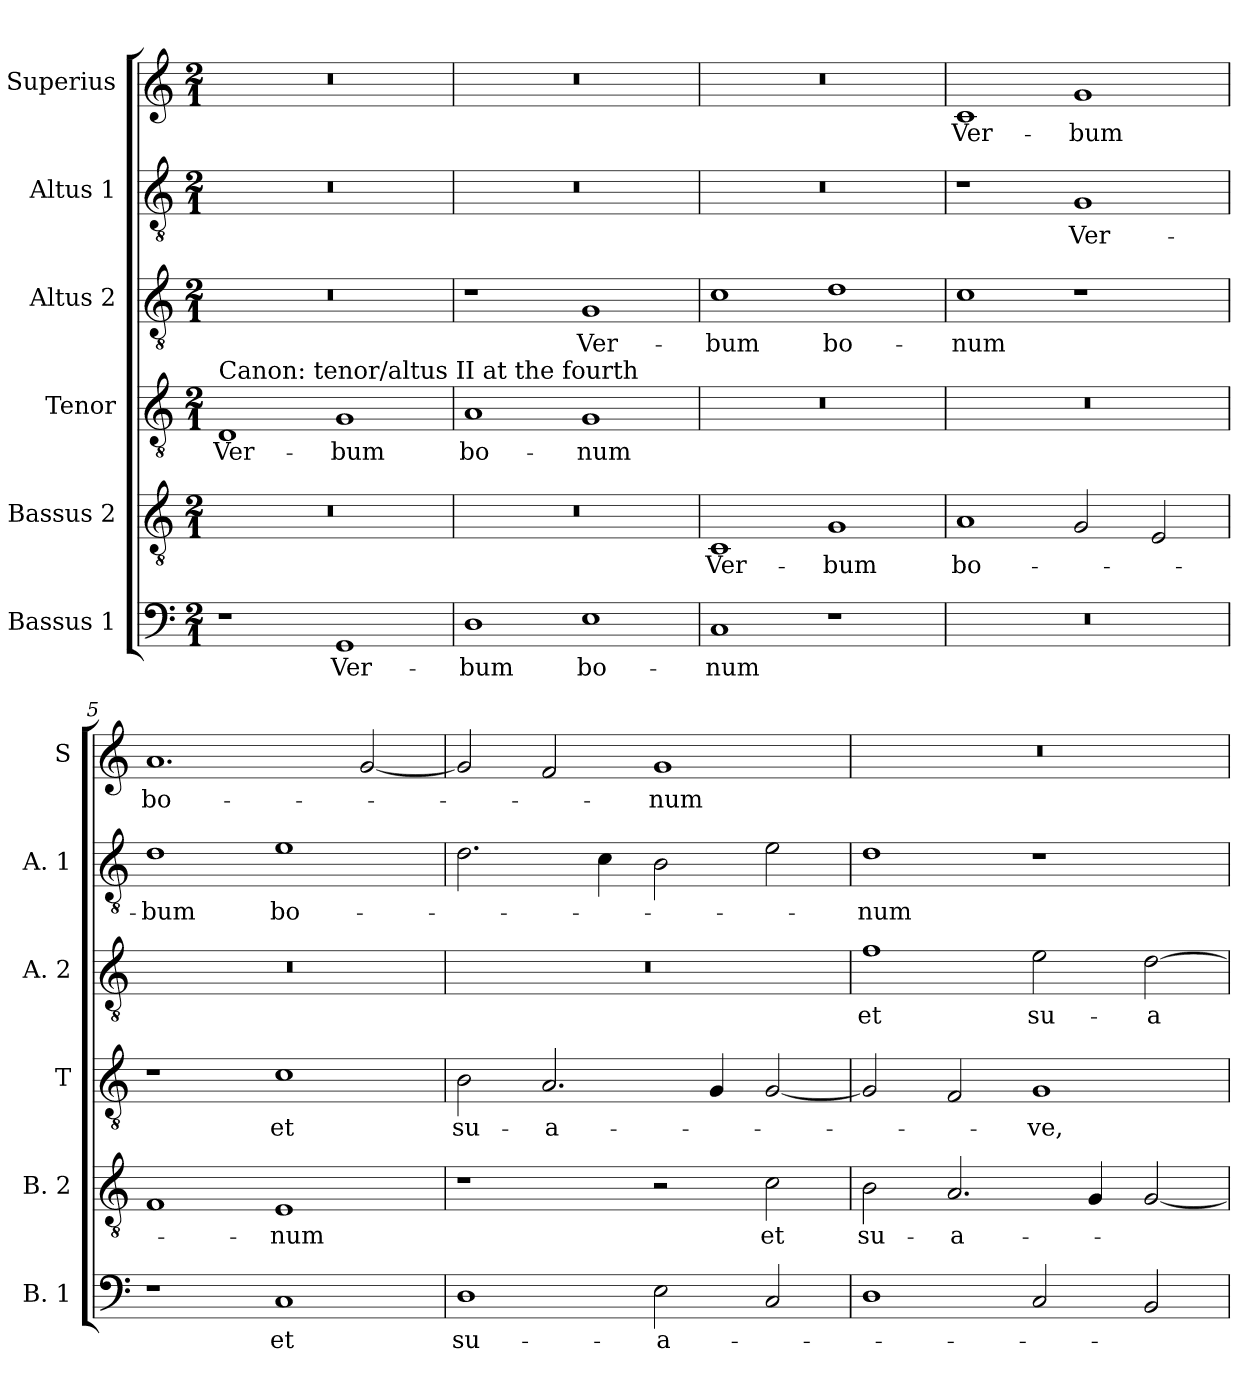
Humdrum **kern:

**kern	**text	**kern	**text	**kern	**text	**kern	**text	**kern	**text	**kern	**text
*part6	*part6	*part5	*part5	*part4	*part4	*part3	*part3	*part2	*part2	*part1	*part1
*staff6	*staff6	*staff5	*staff5	*staff4	*staff4	*staff3	*staff3	*staff2	*staff2	*staff1	*staff1
*I"Bassus 1	*	*I"Bassus 2	*	*I"Tenor	*	*I"Altus 2	*	*I"Altus 1	*	*I"Superius	*
*I'B. 1	*	*I'B. 2	*	*I'T	*	*I'A. 2	*	*I'A. 1	*	*I'S	*
*clefF4	*	*clefGv2	*	*clefGv2	*	*clefGv2	*	*clefGv2	*	*clefG2	*
*k[]	*	*k[]	*	*k[]	*	*k[]	*	*k[]	*	*k[]	*
*C:	*	*C:	*	*C:	*	*C:	*	*C:	*	*C:	*
*M2/1	*	*M2/1	*	*M2/1	*	*M2/1	*	*M2/1	*	*M2/1	*
=1	=1	=1	=1	=1	=1	=1	=1	=1	=1	=1	=1
!	!	!	!	!LO:TX:a:t=Canon&colon; tenor/altus II at the fourth	!	!	!	!	!	!	!
1r	.	0r	.	1D	Ver-	0r	.	0r	.	0r	.
1GG	Ver-	.	.	1G	-bum	.	.	.	.	.	.
=2	=2	=2	=2	=2	=2	=2	=2	=2	=2	=2	=2
1D	-bum	0r	.	1A	bo-	1r	.	0r	.	0r	.
1E	bo-	.	.	1G	-num	1G	Ver-	.	.	.	.
=3	=3	=3	=3	=3	=3	=3	=3	=3	=3	=3	=3
1C	-num	1C	Ver-	0r	.	1c	-bum	0r	.	0r	.
1r	.	1G	-bum	.	.	1d	bo-	.	.	.	.
=4	=4	=4	=4	=4	=4	=4	=4	=4	=4	=4	=4
0r	.	1A	bo-	0r	.	1c	-num	1r	.	1c	Ver-
.	.	2G	.	.	.	1r	.	1G	Ver-	1g	-bum
.	.	2E	.	.	.	.	.	.	.	.	.
=5	=5	=5	=5	=5	=5	=5	=5	=5	=5	=5	=5
1r	.	1F	.	1r	.	0r	.	1d	-bum	1.a	bo-
1C	et	1E	-num	1c	et	.	.	1e	bo-	.	.
.	.	.	.	.	.	.	.	.	.	[2g	.
=6	=6	=6	=6	=6	=6	=6	=6	=6	=6	=6	=6
1D	su-	1r	.	2B	su-	0r	.	2.d	.	2g]	.
.	.	.	.	2.A	-a-	.	.	.	.	2f	.
.	.	.	.	.	.	.	.	4c	.	.	.
2E	-a-	2r	.	.	.	.	.	2B	.	1g	-num
.	.	.	.	4G	.	.	.	.	.	.	.
2C	.	2c	et	[2G	.	.	.	2e	.	.	.
=7	=7	=7	=7	=7	=7	=7	=7	=7	=7	=7	=7
1D	.	2B	su-	2G]	.	1f	et	1d	-num	0r	.
.	.	2.A	-a-	2F	.	.	.	.	.	.	.
2C	.	.	.	1G	-ve,	2e	su-	1r	.	.	.
.	.	4G	.	.	.	.	.	.	.	.	.
2BB	.	[2G	.	.	.	[2d	-a-	.	.	.	.
=	=	=	=	=	=	=	=	=	=	=	=
*-	*-	*-	*-	*-	*-	*-	*-	*-	*-	*-	*-
